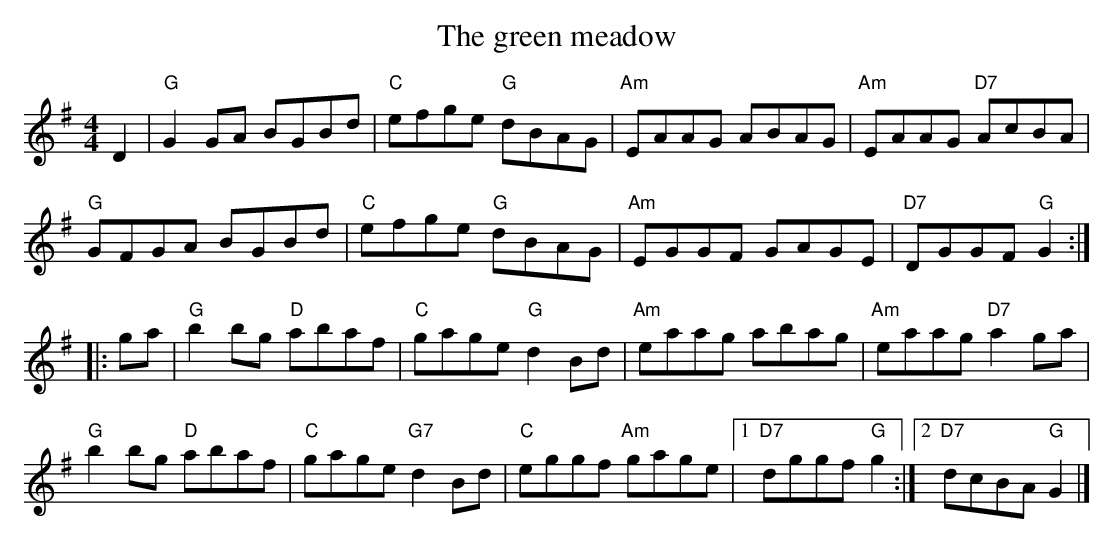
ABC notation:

X:1
T:The green meadow
M:4/4
K:G
D2 | "G"G2 GA BGBd | "C"efge "G"dBAG | "Am"EAAG ABAG | "Am"EAAG "D7"AcBA |
"G"GFGA BGBd | "C"efge "G"dBAG | "Am"EGGF GAGE | "D7"DGGF "G"G2 :|
|: ga | "G"b2 bg "D"abaf | "C"gage "G"d2 Bd | "Am"eaag abag | "Am"eaag "D7"a2 ga |
"G"b2 bg "D"abaf | "C"gage "G7"d2 Bd | "C"eggf "Am"gage |1 "D7"dggf "G"g2 :|2 "D7"dcBA "G"G2 |]
